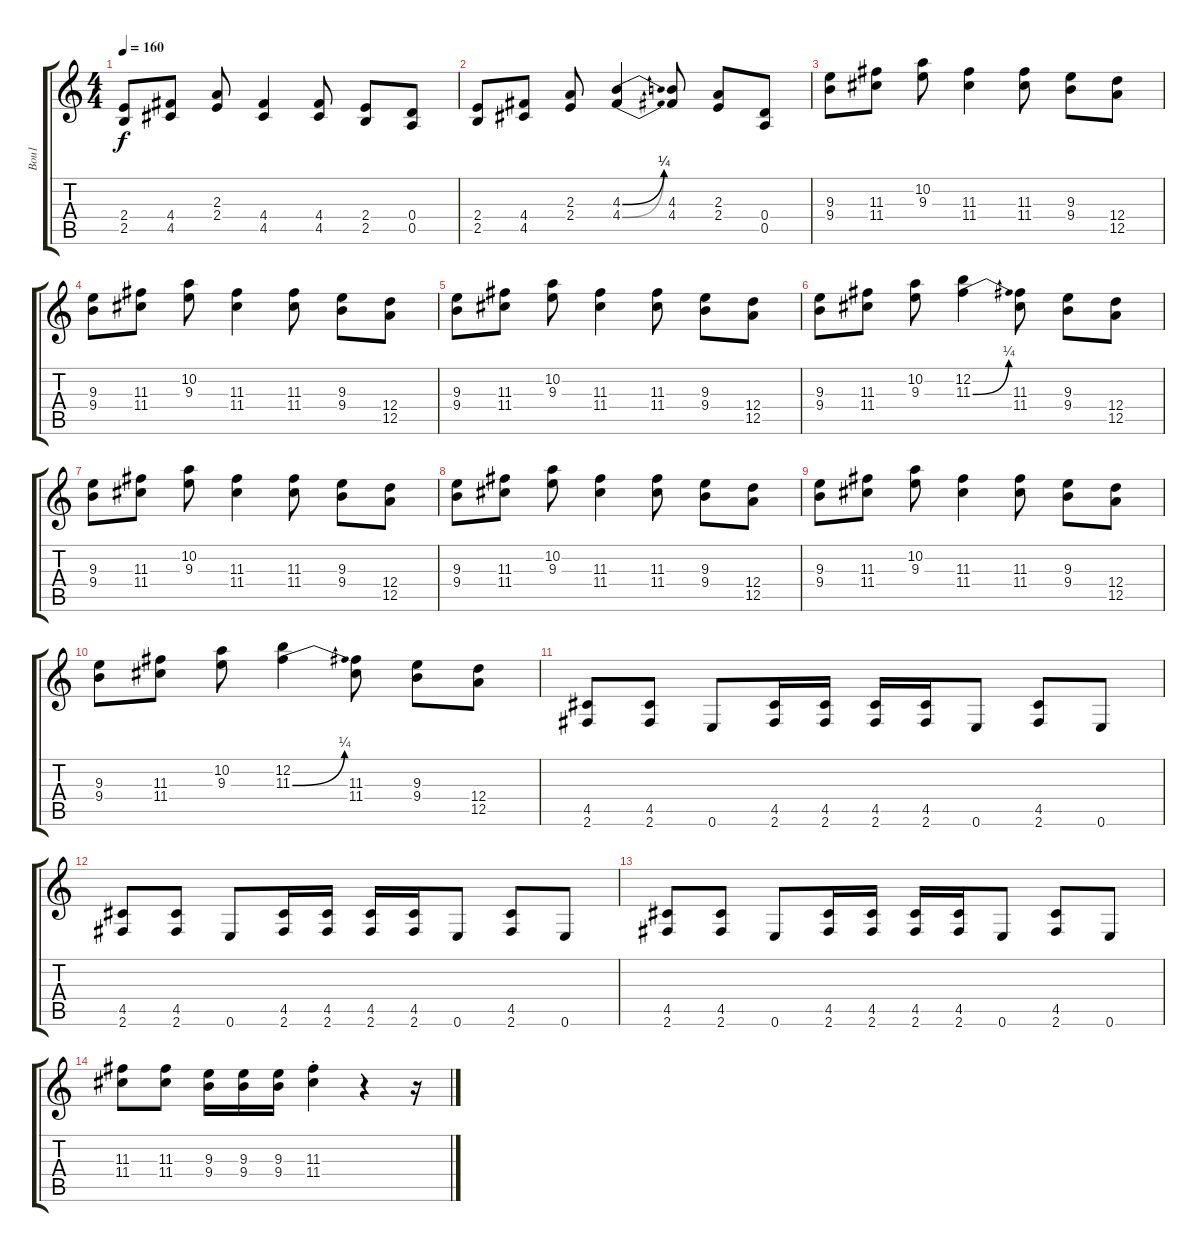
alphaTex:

\track ("Bou1" "Bou1") {instrument overdrivenguitar}
\staff {score tabs}
\tuning (E4 B3 G3 D3 A2 E2) {hide}
\ts (4 4)
\tempo 160
\clef g2
\ks c
(2.4 2.5).8{dy f} (4.4 4.5).8 (2.3 2.4).8 (4.4 4.5).4 (4.4 4.5).8 (2.4 2.5).8 (0.4 0.5).8 |
(2.4 2.5).8 (4.4 4.5).8 (2.3 2.4).8 (4.3{be (bend 0 0 60 1)} 4.4{be (bend 0 0 60 1)}).4 (4.3 4.4).8 (2.3 2.4).8 (0.4 0.5).8 |
(9.3 9.4).8 (11.3 11.4).8 (10.2 9.3).8 (11.3 11.4).4 (11.3 11.4).8 (9.3 9.4).8 (12.4 12.5).8 |
(9.3 9.4).8 (11.3 11.4).8 (10.2 9.3).8 (11.3 11.4).4 (11.3 11.4).8 (9.3 9.4).8 (12.4 12.5).8 |
(9.3 9.4).8 (11.3 11.4).8 (10.2 9.3).8 (11.3 11.4).4 (11.3 11.4).8 (9.3 9.4).8 (12.4 12.5).8 |
(9.3 9.4).8 (11.3 11.4).8 (10.2 9.3).8 (12.2 11.3{be (bend 0 0 60 1)}).4 (11.3 11.4).8 (9.3 9.4).8 (12.4 12.5).8 |
(9.3 9.4).8 (11.3 11.4).8 (10.2 9.3).8 (11.3 11.4).4 (11.3 11.4).8 (9.3 9.4).8 (12.4 12.5).8 |
(9.3 9.4).8 (11.3 11.4).8 (10.2 9.3).8 (11.3 11.4).4 (11.3 11.4).8 (9.3 9.4).8 (12.4 12.5).8 |
(9.3 9.4).8 (11.3 11.4).8 (10.2 9.3).8 (11.3 11.4).4 (11.3 11.4).8 (9.3 9.4).8 (12.4 12.5).8 |
(9.3 9.4).8 (11.3 11.4).8 (10.2 9.3).8 (12.2 11.3{be (bend 0 0 60 1)}).4 (11.3 11.4).8 (9.3 9.4).8 (12.4 12.5).8 |
(4.5 2.6).8 (4.5 2.6).8 0.6.8 (4.5 2.6).16 (4.5 2.6).16 (4.5 2.6).16 (4.5 2.6).16 0.6.8 (4.5 2.6).8 0.6.8 |
(4.5 2.6).8 (4.5 2.6).8 0.6.8 (4.5 2.6).16 (4.5 2.6).16 (4.5 2.6).16 (4.5 2.6).16 0.6.8 (4.5 2.6).8 0.6.8 |
(4.5 2.6).8 (4.5 2.6).8 0.6.8 (4.5 2.6).16 (4.5 2.6).16 (4.5 2.6).16 (4.5 2.6).16 0.6.8 (4.5 2.6).8 0.6.8 |
(11.3 11.4).8 (11.3 11.4).8 (9.3 9.4).16 (9.3 9.4).16 (9.3 9.4).16 (11.3{st} 11.4{st}).4 r.4 r.16
